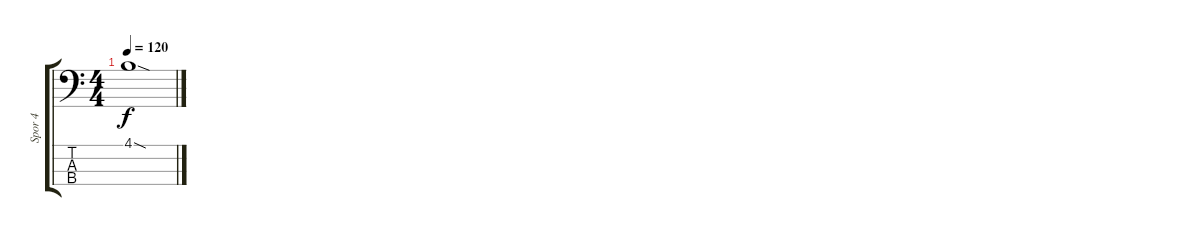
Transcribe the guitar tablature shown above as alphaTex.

\track ("Spor 4" "Spor 4") {instrument electricbassfinger}
\staff {score tabs}
\tuning (G2 D2 A1 E1) {hide}
\ts (4 4)
\tempo 120
\clef f4
\ks c
4.1{sod}.1{dy f}
